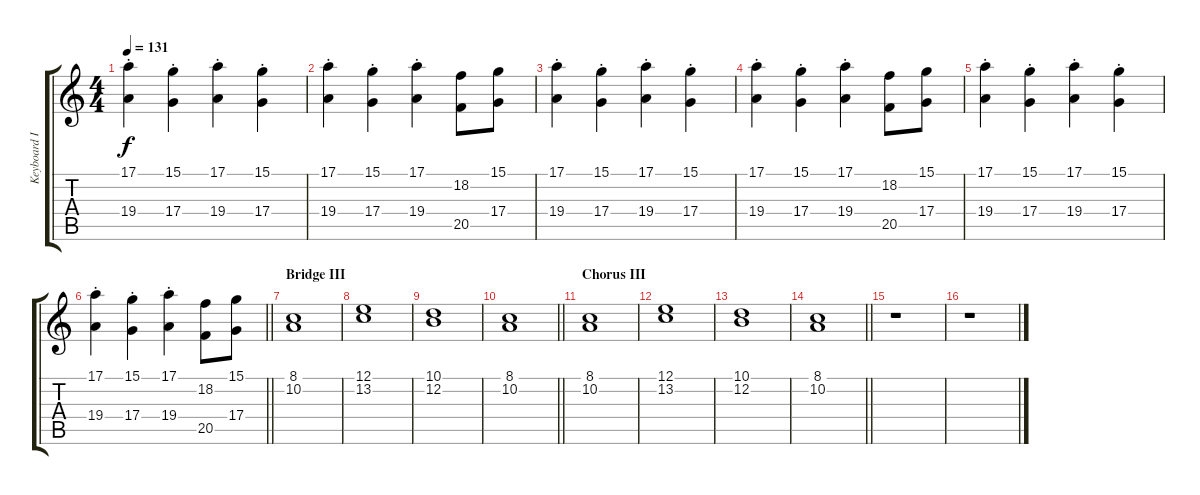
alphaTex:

\track ("Keyboard IV" "Keyboard I") {instrument synthstrings1}
\staff {score tabs}
\tuning (E4 B3 G3 D3 A2 E2) {hide}
\ts (4 4)
\tempo 131
\clef g2
\ks c
(17.1{st} 19.4{st}).4{dy f} (15.1{st} 17.4{st}).4 (17.1{st} 19.4{st}).4 (15.1{st} 17.4{st}).4 |
(17.1{st} 19.4{st}).4 (15.1{st} 17.4{st}).4 (17.1{st} 19.4{st}).4 (18.2 20.5).8 (15.1 17.4).8 |
(17.1{st} 19.4{st}).4 (15.1{st} 17.4{st}).4 (17.1{st} 19.4{st}).4 (15.1{st} 17.4{st}).4 |
(17.1{st} 19.4{st}).4 (15.1{st} 17.4{st}).4 (17.1{st} 19.4{st}).4 (18.2 20.5).8 (15.1 17.4).8 |
(17.1{st} 19.4{st}).4 (15.1{st} 17.4{st}).4 (17.1{st} 19.4{st}).4 (15.1{st} 17.4{st}).4 |
\barLineRight lightlight
(17.1{st} 19.4{st}).4 (15.1{st} 17.4{st}).4 (17.1{st} 19.4{st}).4 (18.2 20.5).8 (15.1 17.4).8 |
\section ("" "Bridge III")
(8.1 10.2).1 |
(12.1 13.2).1 |
(10.1 12.2).1 |
\barLineRight lightlight
(8.1 10.2).1 |
\section ("" "Chorus III")
(8.1 10.2).1 |
(12.1 13.2).1 |
(10.1 12.2).1 |
\barLineRight lightlight
(8.1 10.2).1 |
\section ("" "")
r.1 |
r.1
